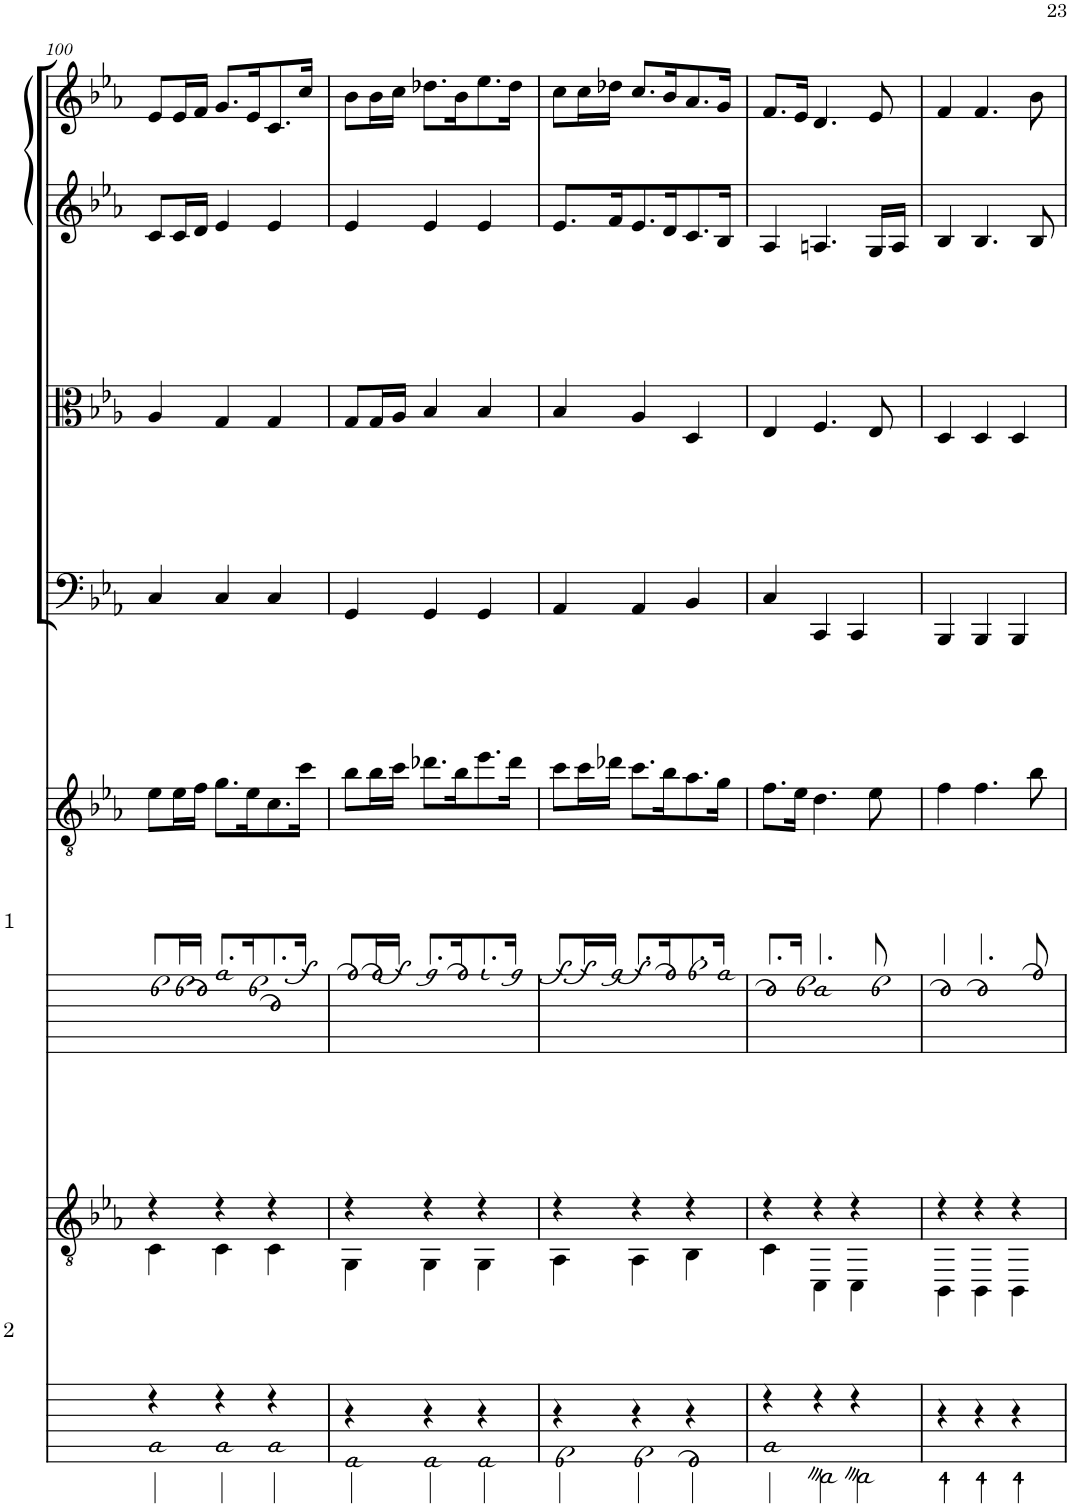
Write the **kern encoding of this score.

**kern	**kern	**kern	**kern	**kern	**kern	**kern	**kern
*part6	*part6	*part5	*part5	*part4	*part3	*part2	*part1
*staff8	*staff7	*staff6	*staff5	*staff4	*staff3	*staff2	*staff1
*I"2	*	*I"1	*	*I"Basso  e Continuo	*I"Viola	*I"Violino 2	*I"Violino 1
*	*	*	*	*	*I'Vla	*I'Vln	*I'Vln
!!LO:PB:g=z
*	*clefGv2	*	*clefGv2	*clefF4	*clefC3	*clefG2	*clefG2
*k[b-e-a-]	*k[b-e-a-]	*k[b-e-a-]	*k[b-e-a-]	*k[b-e-a-]	*k[b-e-a-]	*k[b-e-a-]	*k[b-e-a-]
*M3/4	*M3/4	*M3/4	*M3/4	*M3/4	*M3/4	*M3/4	*M3/4
=100	=100	=100	=100	=100	=100	=100	=100
*^	*^	*	*	*	*	*	*
4r	4C\	4r	4C\	8e-/L	8e-\L	4C/	4A-/	8c/L	8e-/L
.	.	.	.	16e-/L	16e-\L	.	.	16c/L	16e-/L
.	.	.	.	16f/JJ	16f\JJ	.	.	16d/JJ	16f/JJ
4r	4C\	4r	4C\	8.g/L	8.g\L	4C/	4G/	4e-/	8.g/L
.	.	.	.	16e-/K	16e-\K	.	.	.	16e-/K
4r	4C\	4r	4C\	8.c/	8.c\	4C/	4G/	4e-/	8.c/
.	.	.	.	16cc/Jk	16cc\Jk	.	.	.	16cc/Jk
=101	=101	=101	=101	=101	=101	=101	=101	=101	=101
4r	4GG\	4r	4GG\	8b-/L	8b-\L	4GG/	8G/L	4e-/	8b-\L
.	.	.	.	16b-/L	16b-\L	.	16G/L	.	16b-\L
.	.	.	.	16cc/JJ	16cc\JJ	.	16A-/JJ	.	16cc\JJ
4r	4GG\	4r	4GG\	8.dd-X/L	8.dd-X\L	4GG/	4B-/	4e-/	8.dd-X\L
.	.	.	.	16b-/K	16b-\K	.	.	.	16b-\K
4r	4GG\	4r	4GG\	8.ee-/	8.ee-\	4GG/	4B-/	4e-/	8.ee-\
.	.	.	.	16dd-/Jk	16dd-\Jk	.	.	.	16dd-\Jk
=102	=102	=102	=102	=102	=102	=102	=102	=102	=102
4r	4AA-\	4r	4AA-\	8cc/L	8cc\L	4AA-/	4B-/	8.e-/L	8cc\L
.	.	.	.	16cc/L	16cc\L	.	.	.	16cc\L
.	.	.	.	16dd-X/JJ	16dd-X\JJ	.	.	16f/K	16dd-X\JJ
4r	4AA-\	4r	4AA-\	8.cc/L	8.cc\L	4AA-/	4A-/	8.e-/	8.cc/L
.	.	.	.	16b-/K	16b-\K	.	.	16d/K	16b-/K
4r	4BB-\	4r	4BB-\	8.a-/	8.a-\	4BB-/	4D/	8.c/	8.a-/
.	.	.	.	16g/Jk	16g\Jk	.	.	16B-/Jk	16g/Jk
=103	=103	=103	=103	=103	=103	=103	=103	=103	=103
4r	4C\	4r	4C\	8.f/L	8.f\L	4C/	4E-/	4A-/	8.f/L
.	.	.	.	16e-/Jk	16e-\Jk	.	.	.	16e-/Jk
4r	4CC\	4r	4CC\	4.d/	4.d\	4CC/	4.F/	4.An/	4.d/
4r	4CC\	4r	4CC\	.	.	4CC/	.	.	.
.	.	.	.	8e-/	8e-\	.	8E-/	16G/LL	8e-/
.	.	.	.	.	.	.	.	16A/JJ	.
=104	=104	=104	=104	=104	=104	=104	=104	=104	=104
4r	4BBB-\	4r	4BBB-\	4f/	4f\	4BBB-/	4D/	4B-/	4f/
4r	4BBB-\	4r	4BBB-\	4.f/	4.f\	4BBB-/	4D/	4.B-/	4.f/
4r	4BBB-\	4r	4BBB-\	.	.	4BBB-/	4D/	.	.
.	.	.	.	8b-/	8b-\	.	.	8B-/	8b-\
*v	*v	*	*	*	*	*	*	*	*
*	*v	*v	*	*	*	*	*	*
=	=	=	=	=	=	=	=
*-	*-	*-	*-	*-	*-	*-	*-
